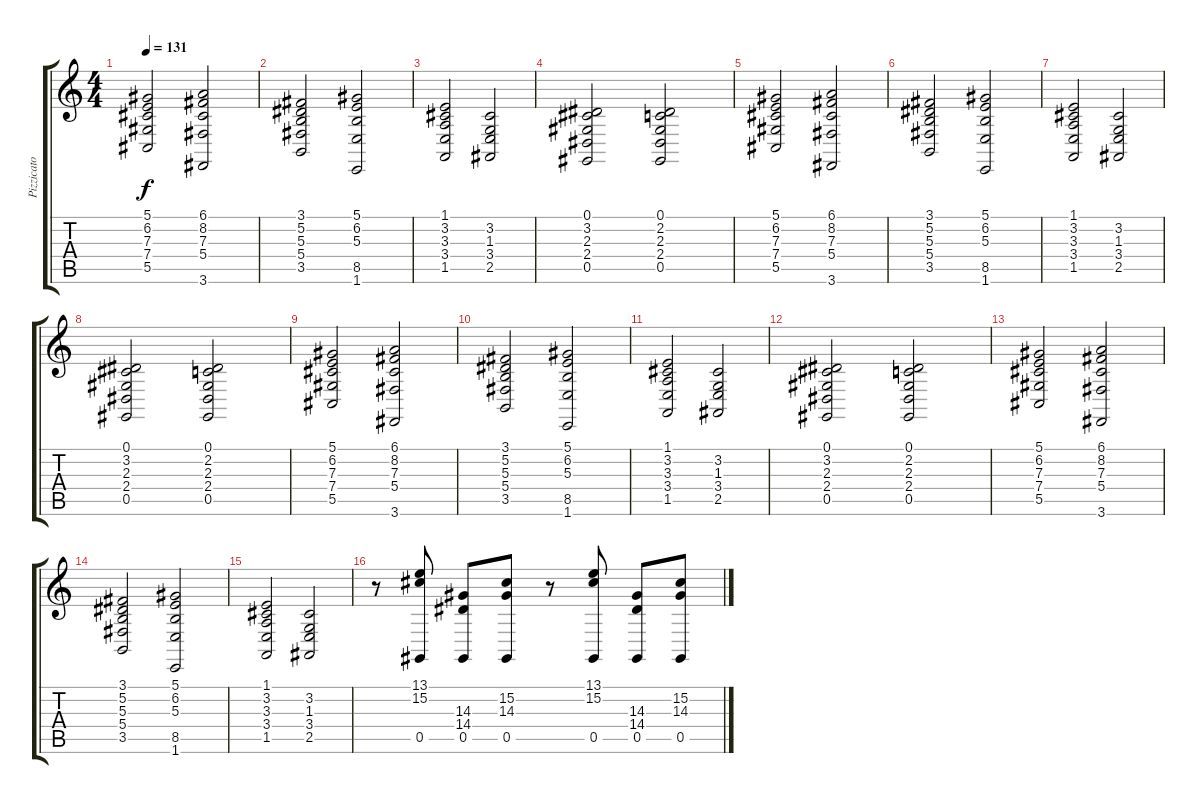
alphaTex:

\track ("Pizzicato Strings" "Pizzicato ") {instrument pizzicatostrings}
\staff {score tabs}
\tuning (Eb4 Bb3 Gb3 Db3 Ab2 Eb2) {hide}
\ts (4 4)
\tempo 131
\clef g2
\ks c
(5.1 6.2 7.3 7.4 5.5).2{dy f instrument pizzicatostrings} (6.1 8.2 7.3 5.4 3.6).2 |
(3.1 5.2 5.3 5.4 3.5).2 (5.1 6.2 5.3 8.5 1.6).2 |
(1.1 3.2 3.3 3.4 1.5).2 (3.2 1.3 3.4 2.5).2 |
(0.1 3.2 2.3 2.4 0.5).2 (0.1 2.2 2.3 2.4 0.5).2 |
(5.1 6.2 7.3 7.4 5.5).2 (6.1 8.2 7.3 5.4 3.6).2 |
(3.1 5.2 5.3 5.4 3.5).2 (5.1 6.2 5.3 8.5 1.6).2 |
(1.1 3.2 3.3 3.4 1.5).2 (3.2 1.3 3.4 2.5).2 |
(0.1 3.2 2.3 2.4 0.5).2 (0.1 2.2 2.3 2.4 0.5).2 |
(5.1 6.2 7.3 7.4 5.5).2 (6.1 8.2 7.3 5.4 3.6).2 |
(3.1 5.2 5.3 5.4 3.5).2 (5.1 6.2 5.3 8.5 1.6).2 |
(1.1 3.2 3.3 3.4 1.5).2 (3.2 1.3 3.4 2.5).2 |
(0.1 3.2 2.3 2.4 0.5).2 (0.1 2.2 2.3 2.4 0.5).2 |
(5.1 6.2 7.3 7.4 5.5).2 (6.1 8.2 7.3 5.4 3.6).2 |
(3.1 5.2 5.3 5.4 3.5).2 (5.1 6.2 5.3 8.5 1.6).2 |
(1.1 3.2 3.3 3.4 1.5).2 (3.2 1.3 3.4 2.5).2 |
r.8 (13.1 15.2 0.5).8 (14.3 14.4 0.5).8 (15.2 14.3 0.5).8 r.8 (13.1 15.2 0.5).8 (14.3 14.4 0.5).8 (15.2 14.3 0.5).8
